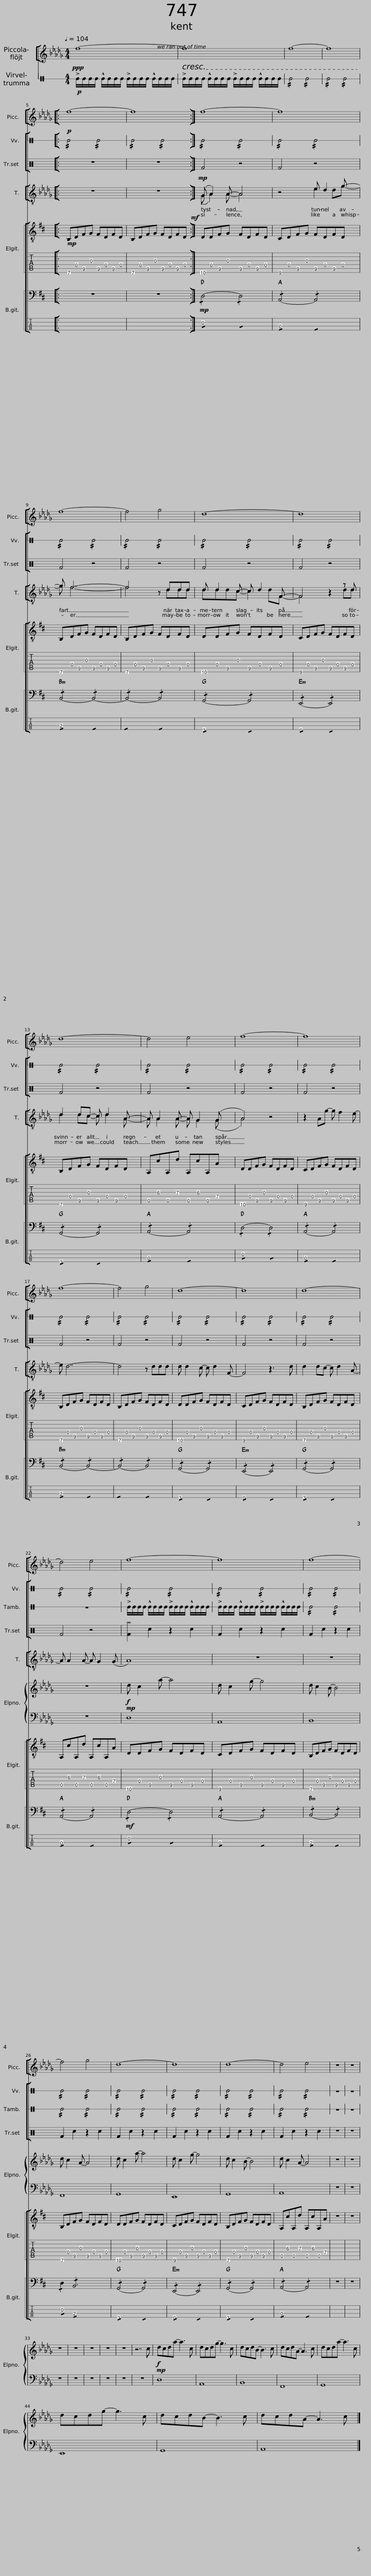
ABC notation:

X:1
%%score 1 [ 2 3 4 5 6 ] ( 7 8 ) { 9 | 10 } [ { 11 | 12 } { 13 | 14 } ]
L:1/8
Q:1/4=104
M:4/4
I:linebreak $
K:Db
V:1 treble transpose=12
V:2 perc stafflines=1
K:none
V:3 perc stafflines=1
K:none
V:4 perc stafflines=1
K:none
V:5 perc stafflines=1
K:none
V:6 perc
K:none
V:7 treble-8
V:8 treble-8
V:9 treble
V:10 bass
V:11 treble-8 transpose=-1
V:12 tab transpose=-1 stafflines=6 strings="E2,A2,D3,G3,B3,E4 nostems "
V:13 bass transpose=-13
V:14 tab transpose=-13 stafflines=4 strings="E2,A2,D3,G3 nostems "
V:1
!ppp! f8- | f8 | f8- | f8 |:$!p! f8- | %5
 f8 :| f8- | f8 |$ f8- | f4 g4 | %10
 d8- | d8 |$ d8- | d4 e4 | f8- | %15
 f8 |$ f8- | f4 g4 | d8- | d8 | %20
 d8- |$ d4 e4 | f8- | f8 | f8- |$ %25
 f4 g4 | d8- | d8 | d8- | d4 e4 | %30
 z8 | z8 |$ z8 | z8 | z8 | %35
 z8 | z8 | z8 | z8 | z8 | %40
 z8 | z8 | z8 |$ z8 | z8 | %45
 z8 |] %46
V:2
[K:C]!p! !>!E/E/E/E/ !^!E/E/E/E/ !>!E/E/E/E/ !^!E/E/E/E/ | !>!E/E/E/E/ !^!E/E/E/E/ !>!E/E/E/E/ !^!E/E/E/E/ | !//!E4 !//!E4 | !//!E4 !//!E4 |:$ !//!E4 !//!E4 | %5
 !//!E4 !//!E4 :| !//!E4 !//!E4 | !//!E4 !//!E4 |$ !//!E4 !//!E4 | !//!E4 !//!E4 | %10
 !//!E4 !//!E4 | !//!E4 !//!E4 |$ !//!E4 !//!E4 | !//!E4 !//!E4 | !//!E4 !//!E4 | %15
 !//!E4 !//!E4 |$ !//!E4 !//!E4 | !//!E4 !//!E4 | !//!E4 !//!E4 | !//!E4 !//!E4 | %20
 !//!E4 !//!E4 |$ !//!E4 !//!E4 | !//!E4 !//!E4 | !//!E4 !//!E4 | !//!E4 !//!E4 |$ %25
 !//!E4 !//!E4 | !//!E4 !//!E4 | !//!E4 !//!E4 | !//!E4 !//!E4 | !//!E4 !//!E4 | %30
 z8 | z8 |$ z8 | z8 | z8 | %35
 z8 | z8 | z8 | z8 | z8 | %40
 z8 | z8 | z8 |$ z8 | z8 | %45
 z8 |] %46
V:3
[K:C] !>!E/ E/ E/ E/ !^!E/ E/ E/ E/ !>!E/ E/ E/ E/ !^!E/ E/ E/ E/ | !>!E/ E/ E/ E/ !^!E/ E/ E/ E/ !>!E/ E/ E/ E/ !^!E/ E/ E/ E/ | !>!E/ E/ E/ E/ !^!E/ E/ E/ E/ !>!E/ E/ E/ E/ !^!E/ E/ E/ E/ | !>!E/ E/ E/ E/ !^!E/ E/ E/ E/ !>!E/ E/ E/ E/ !^!E/ E/ E/ E/ |:$ !>!E/ E/ E/ E/ !^!E/ E/ E/ E/ !>!E/ E/ E/ E/ !^!E/ E/ E/ E/ | %5
 !>!E/ E/ E/ E/ !^!E/ E/ E/ E/ !>!E/ E/ E/ E/ !^!E/ E/ E/ E/ :| !>!E/ E/ E/ E/ !^!E/ E/ E/ E/ !>!E/ E/ E/ E/ !^!E/ E/ E/ E/ | !>!E/ E/ E/ E/ !^!E/ E/ E/ E/ !>!E/ E/ E/ E/ !^!E/ E/ E/ E/ |$ !>!E/ E/ E/ E/ !^!E/ E/ E/ E/ !>!E/ E/ E/ E/ !^!E/ E/ E/ E/ | !>!E/ E/ E/ E/ !^!E/ E/ E/ E/ !>!E/ E/ E/ E/ !^!E/ E/ E/ E/ | %10
 !>!E/ E/ E/ E/ !^!E/ E/ E/ E/ !>!E/ E/ E/ E/ !^!E/ E/ E/ E/ | !>!E/ E/ E/ E/ !^!E/ E/ E/ E/ !>!E/ E/ E/ E/ !^!E/ E/ E/ E/ |$ !>!E/ E/ E/ E/ !^!E/ E/ E/ E/ !>!E/ E/ E/ E/ !^!E/ E/ E/ E/ | !>!E/ E/ E/ E/ !^!E/ E/ E/ E/ !>!E/ E/ E/ E/ !^!E/ E/ E/ E/ | !>!E/ E/ E/ E/ !^!E/ E/ E/ E/ !>!E/ E/ E/ E/ !^!E/ E/ E/ E/ | %15
 !>!E/ E/ E/ E/ !^!E/ E/ E/ E/ !>!E/ E/ E/ E/ !^!E/ E/ E/ E/ |$ !>!E/ E/ E/ E/ !^!E/ E/ E/ E/ !>!E/ E/ E/ E/ !^!E/ E/ E/ E/ | !>!E/ E/ E/ E/ !^!E/ E/ E/ E/ !>!E/ E/ E/ E/ !^!E/ E/ E/ E/ | !>!E/ E/ E/ E/ !^!E/ E/ E/ E/ !>!E/ E/ E/ E/ !^!E/ E/ E/ E/ | !>!E/ E/ E/ E/ !^!E/ E/ E/ E/ !>!E/ E/ E/ E/ !^!E/ E/ E/ E/ | %20
 !>!E/ E/ E/ E/ !^!E/ E/ E/ E/ !>!E/ E/ E/ E/ !^!E/ E/ E/ E/ |$ !>!E/ E/ E/ E/ !^!E/ E/ E/ E/ !>!E/ E/ E/ E/ !^!E/ E/ E/ E/ | !>!E/ E/ E/ E/ !^!E/ E/ E/ E/ !>!E/ E/ E/ E/ !^!E/ E/ E/ E/ | !>!E/ E/ E/ E/ !^!E/ E/ E/ E/ !>!E/ E/ E/ E/ !^!E/ E/ E/ E/ | !>!E/ E/ E/ E/ !^!E/ E/ E/ E/ !>!E/ E/ E/ E/ !^!E/ E/ E/ E/ |$ %25
 !>!E/ E/ E/ E/ !^!E/ E/ E/ E/ !>!E/ E/ E/ E/ !^!E/ E/ E/ E/ | !>!E/ E/ E/ E/ !^!E/ E/ E/ E/ !>!E/ E/ E/ E/ !^!E/ E/ E/ E/ | !>!E/ E/ E/ E/ !^!E/ E/ E/ E/ !>!E/ E/ E/ E/ !^!E/ E/ E/ E/ | !>!E/ E/ E/ E/ !^!E/ E/ E/ E/ !>!E/ E/ E/ E/ !^!E/ E/ E/ E/ | !>!E/ E/ E/ E/ !^!E/ E/ E/ E/ !>!E/ E/ E/ E/ !^!E/ E/ E/ E/ | %30
 z8 | z8 |$ z8 | z8 | z8 | %35
 z8 | z8 | z8 | z8 | z8 | %40
 z8 | z8 | z8 |$ z8 | z8 | %45
 z8 |] %46
V:4
[K:C] z8 | z8 | z8 | z8 |:$ z8 | %5
 z8 :| z8 | z8 |$ z8 | z8 | %10
 z8 | z8 |$ z8 | z8 | z8 | %15
 z8 |$ z8 | z8 | z8 | z8 | %20
 z8 |$ z8 | !>!E/E/E/E/ !^!E/E/E/E/ !>!E/E/E/E/ !^!E/E/E/E/ | !>!E/E/E/E/ !^!E/E/E/E/ !>!E/E/E/E/ !^!E/E/E/E/ | !//!E4 !//!E4 |$ %25
 !//!E4 !//!E4 | !//!E4 !//!E4 | !//!E4 !//!E4 | !//!E4 !//!E4 | !//!E4 !//!E4 | %30
 z8 | z8 |$ z8 | z8 | z8 | %35
 z8 | z8 | z8 | z8 | z8 | %40
 z8 | z8 | z8 |$ z8 | z8 | %45
 z8 |] %46
V:5
[K:C] z8 | z8 | z8 | z8 |:$ z8 | %5
 z8 :| z8 | z8 |$ z8 | z8 | %10
 z8 | z8 |$ z8 | z8 | z8 | %15
 z8 |$ z8 | z8 | z8 | z8 | %20
 z8 |$ z8 | !>!E/ E/ E/ E/ !^!E/ E/ E/ E/ !>!E/ E/ E/ E/ !^!E/ E/ E/ E/ | !>!E/ E/ E/ E/ !^!E/ E/ E/ E/ !>!E/ E/ E/ E/ !^!E/ E/ E/ E/ | !>!E/ E/ E/ E/ !^!E/ E/ E/ E/ !>!E/ E/ E/ E/ !^!E/ E/ E/ E/ |$ %25
 !>!E/ E/ E/ E/ !^!E/ E/ E/ E/ !>!E/ E/ E/ E/ !^!E/ E/ E/ E/ | !>!E/ E/ E/ E/ !^!E/ E/ E/ E/ !>!E/ E/ E/ E/ !^!E/ E/ E/ E/ | !>!E/ E/ E/ E/ !^!E/ E/ E/ E/ !>!E/ E/ E/ E/ !^!E/ E/ E/ E/ | !>!E/ E/ E/ E/ !^!E/ E/ E/ E/ !>!E/ E/ E/ E/ !^!E/ E/ E/ E/ | !>!E/ E/ E/ E/ !^!E/ E/ E/ E/ !>!E/ E/ E/ E/ !^!E/ E/ E/ E/ | %30
 z8 | z8 |$ z8 | z8 | z8 | %35
 z8 | z8 | z8 | z8 | z8 | %40
 z8 | z8 | z8 |$ z8 | z8 | %45
 z8 |] %46
V:6
[K:C] z8 | z8 | z8 | z8 |:$ z8 | %5
 z8 :|!mp! F4 z4 | F4 z4 |$ F4 z4 | F4 z4 | %10
 F4 z4 | F4 z4 |$ F4 z4 | F4 z4 | F4 z4 | %15
 F4 z4 |$ F4 z4 | F4 z4 | F4 z4 | F4 z4 | %20
 F4 z4 |$ F4 z4 | [F^a]2 c2 z2 c2 | F2 c2 z2 c2 | F2 c2 z2 c2 |$ %25
 F2 c2 z2 c2 | F2 c2 z2 c2 | F2 c2 z2 c2 | F2 c2 z2 c2 | F2 c2 z2 c2 | %30
 z8 | z8 |$ z8 | z8 | z8 | %35
 z8 | z8 | z8 | z8 | z8 | %40
 z8 | z8 | z8 |$ z8 | z8 | %45
 z8 |] %46
V:7
 z8 | z8 | z8 | z8 |:$ z8 | %5
 z8 :|!mf! (G A2) A- A4 | z4 e d2 g- |$ g f7- | f4 z ddd | %10
 d d2 c- c d2 F- | F4 z2 z d |$ d2 dc- c d2 A- | A A2 A- A G2 (G | A4) z4 | %15
 z2 Ag- g f2 e- |$ e d7- | d4 z ddd | d d2 c- c d2 F- | F4 z3 d | %20
 d2 dc- c d2 A- |$ A A2 A- A G2 (G | A8) | z8 | z8 |$ %25
 z8 | z8 | z8 | z8 | z8 | %30
 z8 | z8 |$ z8 | z8 | z8 | %35
 z8 | z8 | z8 | z8 | z8 | %40
 z8 | z8 | z8 |$ z8 | z8 | %45
 z8 |] %46
V:8
 x8 | x8 | x8 | x8 |:$ x8 | %5
 x8 :| (G A2) A- A4 | x4 e2 dg- |$ g f7- | f4 x ddd | %10
 dddc- c2 dF- | F4 x2 dd |$ d2 dc- c d2 A- | A A2 A- A G2 (G | A4) x4 | %15
 x8 |$ x8 | x8 | x8 | x8 | %20
 x8 |$ x8 | x8 | x8 | x8 |$ %25
 x8 | x8 | x8 | x8 | x8 | %30
 x8 | x8 |$ x8 | x8 | x8 | %35
 x8 | x8 | x8 | x8 | x8 | %40
 x8 | x8 | x8 |$ x8 | x8 | %45
 x8 |] %46
V:9
 z8 | z8 | z8 | z8 |:$ z8 | %5
 z8 :| z8 | z8 |$ z8 | z8 | %10
 z8 | z8 |$ z8 | z8 | z8 | %15
 z8 |$ z8 | z8 | z8 | z8 | %20
 z8 |$ z8 |!f! d c2 a- a4 | d c2 g- g4 | d c2 B- B4 |$ %25
 d c2 A- A4 | d c2 a- a4 | d c2 g- g4 | d c2 B- B4 | d c2 A- A4 | %30
 z8 | z8 |$ z8 | z8 | z8 | %35
 z8 | z8 | z7 c |!f! dcda- a3 c | dcdg- g3 c | %40
 dcdB- B3 c | dcdA- A3 c | dcda- a3 c |$ dcdg- g3 c | dcdB- B3 c | %45
 dcdA- A3 c |] %46
V:10
 z8 | z8 | z8 | z8 |:$ z8 | %5
 z8 :| z8 | z8 |$ z8 | z8 | %10
 z8 | z8 |$ z8 | z8 | z8 | %15
 z8 |$ z8 | z8 | z8 | z8 | %20
 z8 |$ z8 |!mp! D,8 | A,,8 | B,,8 |$ %25
 F,,8 | G,,8 | E,,8 | G,,8 | A,,8 | %30
 z8 | z8 |$ z8 | z8 | z8 | %35
 z8 | z8 | z8 |!mp! D,8 | A,,8 | %40
 B,,8 | F,,8 | G,,8 |$ E,,8 | G,,8 | %45
 A,,8 |] %46
V:11
[K:D] z8 | z8 | z8 | z8 |:$!mp!!ped! B,!ped!DFG FDFD!ped-up! | %5
!ped! B,!ped!DFG FDFD!ped-up! :|!ped! D!ped!DFG FDFD!ped-up! |!ped! C!ped!DFG FDFD!ped-up! |$!ped! B,!ped!DFG FDFD!ped-up! |!ped! B,!ped!DFG FDFD!ped-up! | %10
!ped! D!ped!DFG FDFD!ped-up! |!ped! C!ped!DFG FDFD!ped-up! |$!ped! B,!ped!DFG FDFD!ped-up! |!ped! A,!ped!cA,d A,cA,A!ped-up! |!ped! D!ped!DFG FDFD!ped-up! | %15
!ped! C!ped!DFG FDFD!ped-up! |$!ped! B,!ped!DFG FDFD!ped-up! |!ped! B,!ped!DFG FDFD!ped-up! |!ped! D!ped!DFG FDFD!ped-up! |!ped! C!ped!DFG FDFD!ped-up! | %20
!ped! B,!ped!DFG FDFD!ped-up! |$!ped! A,!ped!cA,d A,cA,A!ped-up! |!ped! D!ped!DFG FDFD!ped-up! |!ped! C!ped!DFG FDFD!ped-up! |!ped! B,!ped!DFG FDFD!ped-up! |$ %25
!ped! B,!ped!DFG FDFD!ped-up! |!ped! D!ped!DFG FDFD!ped-up! |!ped! C!ped!DFG FDFD!ped-up! |!ped! B,!ped!DFG FDFD!ped-up! |!ped! A,!ped!cA,d A,cA,A!ped-up! | %30
 z8 | z8 |$ z8 | z8 | z8 | %35
 z8 | z8 | z8 | z8 | z8 | %40
 z8 | z8 | z8 |$ z8 | z8 | %45
 z8 |] %46
V:12
[K:D] x8 | x8 | x8 | x8 |:$ !6!B,, !4!D, !5!F, !3!G, !5!F, !4!D, !5!F, !4!D, | %5
 !6!B,, !4!D, !5!F, !3!G, !5!F, !4!D, !5!F, !4!D, :| !6!D, !4!D, !5!F, !3!G, !5!F, !4!D, !5!F, !4!D, | !6!C,, !4!D, !5!F, !3!G, !5!F, !4!D, !5!F, !4!D, |$ !6!B,, !4!D, !5!F, !3!G, !5!F, !4!D, !5!F, !4!D, | !6!B,, !4!D, !5!F, !3!G, !5!F, !4!D, !5!F, !4!D, | %10
 !6!D, !4!D, !5!F, !3!G, !5!F, !4!D, !5!F, !4!D, | !6!C,, !4!D, !5!F, !3!G, !5!F, !4!D, !5!F, !4!D, |$ !6!B,, !4!D, !5!F, !3!G, !5!F, !4!D, !5!F, !4!D, | !5!A,, !3!C, !5!A,, !3!D !5!A,, !3!C, !5!A,, !4!A, | !6!D, !4!D, !5!F, !3!G, !5!F, !4!D, !5!F, !4!D, | %15
 !6!C,, !4!D, !5!F, !3!G, !5!F, !4!D, !5!F, !4!D, |$ !6!B,, !4!D, !5!F, !3!G, !5!F, !4!D, !5!F, !4!D, | !6!B,, !4!D, !5!F, !3!G, !5!F, !4!D, !5!F, !4!D, | !6!D, !4!D, !5!F, !3!G, !5!F, !4!D, !5!F, !4!D, | !6!C,, !4!D, !5!F, !3!G, !5!F, !4!D, !5!F, !4!D, | %20
 !6!B,, !4!D, !5!F, !3!G, !5!F, !4!D, !5!F, !4!D, |$ !5!A,, !3!C, !5!A,, !3!D !5!A,, !3!C, !5!A,, !4!A, | !6!D, !4!D, !5!F, !3!G, !5!F, !4!D, !5!F, !4!D, | !6!C,, !4!D, !5!F, !3!G, !5!F, !4!D, !5!F, !4!D, | !6!B,, !4!D, !5!F, !3!G, !5!F, !4!D, !5!F, !4!D, |$ %25
 !6!B,, !4!D, !5!F, !3!G, !5!F, !4!D, !5!F, !4!D, | !6!D, !4!D, !5!F, !3!G, !5!F, !4!D, !5!F, !4!D, | !6!C,, !4!D, !5!F, !3!G, !5!F, !4!D, !5!F, !4!D, | !6!B,, !4!D, !5!F, !3!G, !5!F, !4!D, !5!F, !4!D, | !5!A,, !3!C, !5!A,, !3!D !5!A,, !3!C, !5!A,, !4!A, | %30
 x8 | x8 |$ x8 | x8 | x8 | %35
 x8 | x8 | x8 | x8 | x8 | %40
 x8 | x8 | x8 |$ x8 | x8 | %45
 x8 |] %46
V:13
[K:D] z8 | z8 | z8 | z8 |:$ z8 | %5
 z8 :|!mp! !/!D,4- !/!D,4 | !/!A,,4- !/!A,,4 |$ !/!B,,4- !/!B,,4- | !/!B,,4- !/!B,,4 | %10
 !/!G,,4- !/!G,,4 | !/!E,,4- !/!E,,4 |$ !/!G,,4- !/!G,,4 | !/!A,,4- !/!A,,4 | !/!D,4- !/!D,4 | %15
 !/!A,,4- !/!A,,4 |$ !/!B,,4- !/!B,,4- | !/!B,,4- !/!B,,4 | !/!G,,4- !/!G,,4 | !/!E,,4- !/!E,,4 | %20
 !/!G,,4- !/!G,,4 |$ !/!A,,4- !/!A,,4 |!mf! !/!D,4- !/!D,4 | !/!A,,4- !/!A,,4 | !/!B,,4- !/!B,,4 |$ %25
 !/!D,2 !/!B,,6 | !/!G,,4- !/!G,,4 | !/!E,,4- !/!E,,4 | !/!G,,4- !/!G,,4 | !/!A,,4- !/!A,,4 | %30
 z8 | z8 |$ z8 | z8 | z8 | %35
 z8 | z8 | z8 | z8 | z8 | %40
 z8 | z8 | z8 |$ z8 | z8 | %45
 z8 |] %46
V:14
[K:D] x8 | x8 | x8 | x8 |:$ x8 | %5
 x8 :| !/!!2!D,,4- !/!!2!D,,4 | !/!!3!A,,,4- !/!!3!A,,,4 |$ !/!!3!B,,,4- !/!!3!B,,,4- | !/!!3!B,,,4- !/!!3!B,,,4 | %10
 !/!!4!G,,,4- !/!!4!G,,,4 | !/!!4!E,,,4- !/!!4!E,,,4 |$ !/!!4!G,,,4- !/!!4!G,,,4 | !/!!3!A,,,4- !/!!3!A,,,4 | !/!!2!D,,4- !/!!2!D,,4 | %15
 !/!!3!A,,,4- !/!!3!A,,,4 |$ !/!!3!B,,,4- !/!!3!B,,,4- | !/!!3!B,,,4- !/!!3!B,,,4 | !/!!4!G,,,4- !/!!4!G,,,4 | !/!!4!E,,,4- !/!!4!E,,,4 | %20
 !/!!4!G,,,4- !/!!4!G,,,4 |$ !/!!3!A,,,4- !/!!3!A,,,4 | !/!!2!D,,4- !/!!2!D,,4 | !/!!3!A,,,4- !/!!3!A,,,4 | !/!!3!B,,,4- !/!!3!B,,,4 |$ %25
 !/!!2!D,,2 !/!!3!B,,,6 | !/!!4!G,,,4- !/!!4!G,,,4 | !/!!4!E,,,4- !/!!4!E,,,4 | !/!!4!G,,,4- !/!!4!G,,,4 | !/!!3!A,,,4- !/!!3!A,,,4 | %30
 x8 | x8 |$ x8 | x8 | x8 | %35
 x8 | x8 | x8 | x8 | x8 | %40
 x8 | x8 | x8 |$ x8 | x8 | %45
 x8 |] %46
